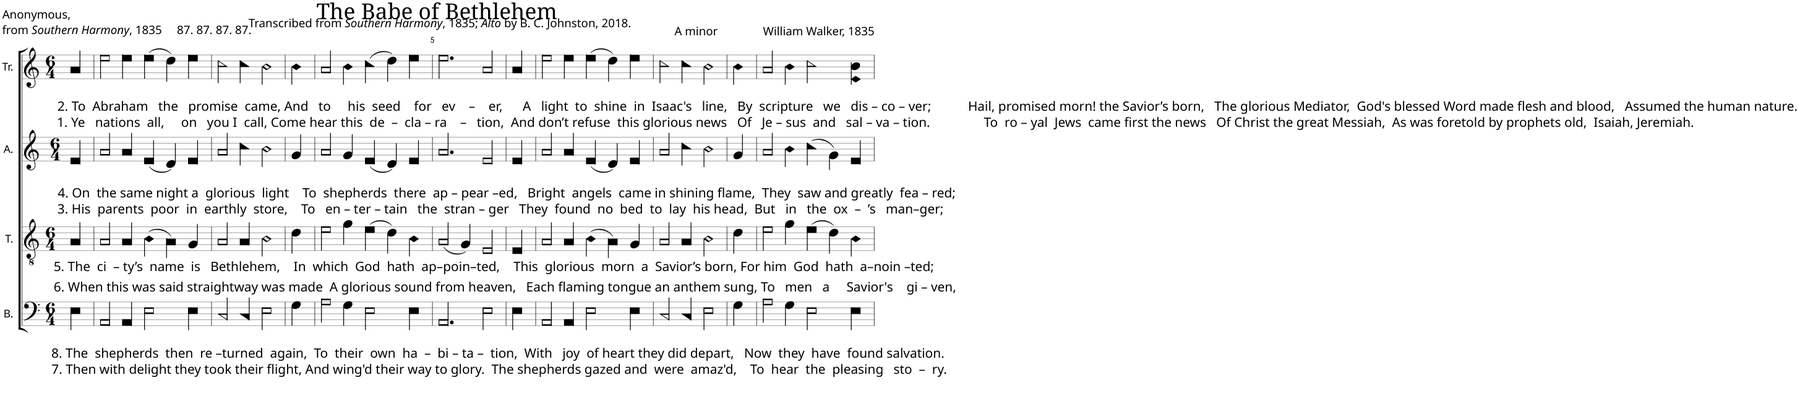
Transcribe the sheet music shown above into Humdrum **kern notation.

**kern	**kern	**kern	**kern
*part4	*part3	*part2	*part1
*staff4	*staff3	*staff2	*staff1
*I"B.	*I"T.	*I"A.	*I"Tr.
*I'B.	*I'T.	*I'A.	*I'Tr.
*clefF4	*clefGv2	*clefG2	*clefG2
*k[]	*k[]	*k[]	*k[]
*M6/4	*M6/4	*M6/4	*M6/4
=1	=1	=1	=1
!	!	!	!LO:TX:b:t=2. To  Abraham   the   promise  came, And   to     his  seed    for   ev    –    er,      A   light  to  shine  in  Isaac's   line,   By  scripture   we   dis – co – ver;           Hail, promised morn! the Savior’s born,   The glorious Mediator,  God's blessed Word made flesh and blood,   Assumed the human nature.
!	!	!	!LO:TX:b:t=1. Ye   nations  all,     on   you I  call, Come hear this  de  –  cla – ra    –   tion,  And don’t refuse  this glorious news   Of   Je – sus  and   sal – va – tion.                To  ro – yal  Jews  came first the news   Of Christ the great Messiah,  As was foretold by prophets old,  Isaiah, Jeremiah.
!	!	!LO:TX:b:t=4. On  the same night a  glorious  light    To  shepherds  there  ap – pear –ed,   Bright  angels  came in shining flame,  They  saw and greatly  fea – red;	!
!	!	!LO:TX:b:t=3. His  parents  poor  in  earthly  store,    To   en – ter – tain   the  stran – ger   They  found  no  bed  to  lay  his head,  But   in   the  ox  –  ’s   man–ger;	!
!	!LO:TX:b:t=5. The  ci  – ty’s  name  is   Bethlehem,    In  which  God  hath  ap–poin–ted,    This  glorious  morn  a  Savior’s born, For him  God  hath  a–noin –ted;	!	!
!	!LO:TX:b:t=6. When this was said straightway was made  A glorious sound from heaven,   Each flaming tongue an anthem sung, To   men   a     Savior's    gi – ven,	!	!
!LO:TX:b:t=8. The  shepherds  then  re –turned  again,  To  their  own  ha  –  bi – ta –  tion,  With   joy  of heart they did depart,   Now  they  have  found salvation.	!	!	!
!LO:TX:b:t=7. Then with delight they took their flight, And wing'd their way to glory.  The shepherds gazed and  were  amaz'd,    To  hear  the  pleasing   sto  –  ry.	!	!	!
4E!\	4A!/	4e!/	4a!/
=2	=2	=2	=2
2AA!/	2A!/	2a!/	2ee!\
4AA!/	4A!/	4a!/	4ee!\
2E!\	(4B!\	(4e!/	(4ee!\
.	4A!\)	4d!/)	4dd!\)
4E!\	4G!/	4e!/	4ee!\
=3	=3	=3	=3
2C!/	2A!/	2a!/	2cc!\
4C!/	4A!/	4cc!\	4cc!\
2E!\	2B!\	2b!\	2b!\
4G!\	4d!\	4g!/	4b!\
=4	=4	=4	=4
2A!\	2e!\	2a!/	2a!/
4G!\	4g!\	4g!/	4b!\
2E!\	(4e!\	(4e!/	(4cc!\
.	4d!\)	4d!/)	4dd!\)
4E!\	4B!\	4e!/	4ee!\
=5	=5	=5	=5
2.AA!/	(2A!/	2.a!/	2.ee!\
.	4G!/)	.	.
2E!\	2E!/	2e!/	2a!/
4E!\	4E!/	4e!/	4a!/
=6	=6	=6	=6
2AA!/	2A!/	2a!/	2ee!\
4AA!/	4A!/	4a!/	4ee!\
2E!\	(4B!\	(4e!/	(4ee!\
.	4A!\)	4d!/)	4dd!\)
4E!\	4G!/	4e!/	4ee!\
=7	=7	=7	=7
2C!/	2A!/	2a!/	2cc!\
4C!/	4A!/	4cc!\	4cc!\
2E!\	2B!\	2b!\	2b!\
4G!\	4d!\	4g!/	4b!\
=8	=8	=8	=8
2A!\	2e!\	2a!/	2a!/
4G!\	4g!\	4b!\	4b!\
2E!\	(4e!\	(4cc!\	2cc!\
.	4d!\)	4g!\)	.
4E!\	4B!\	4e!/	4b!\ 4dd!\
=	=	=	=
*-	*-	*-	*-
